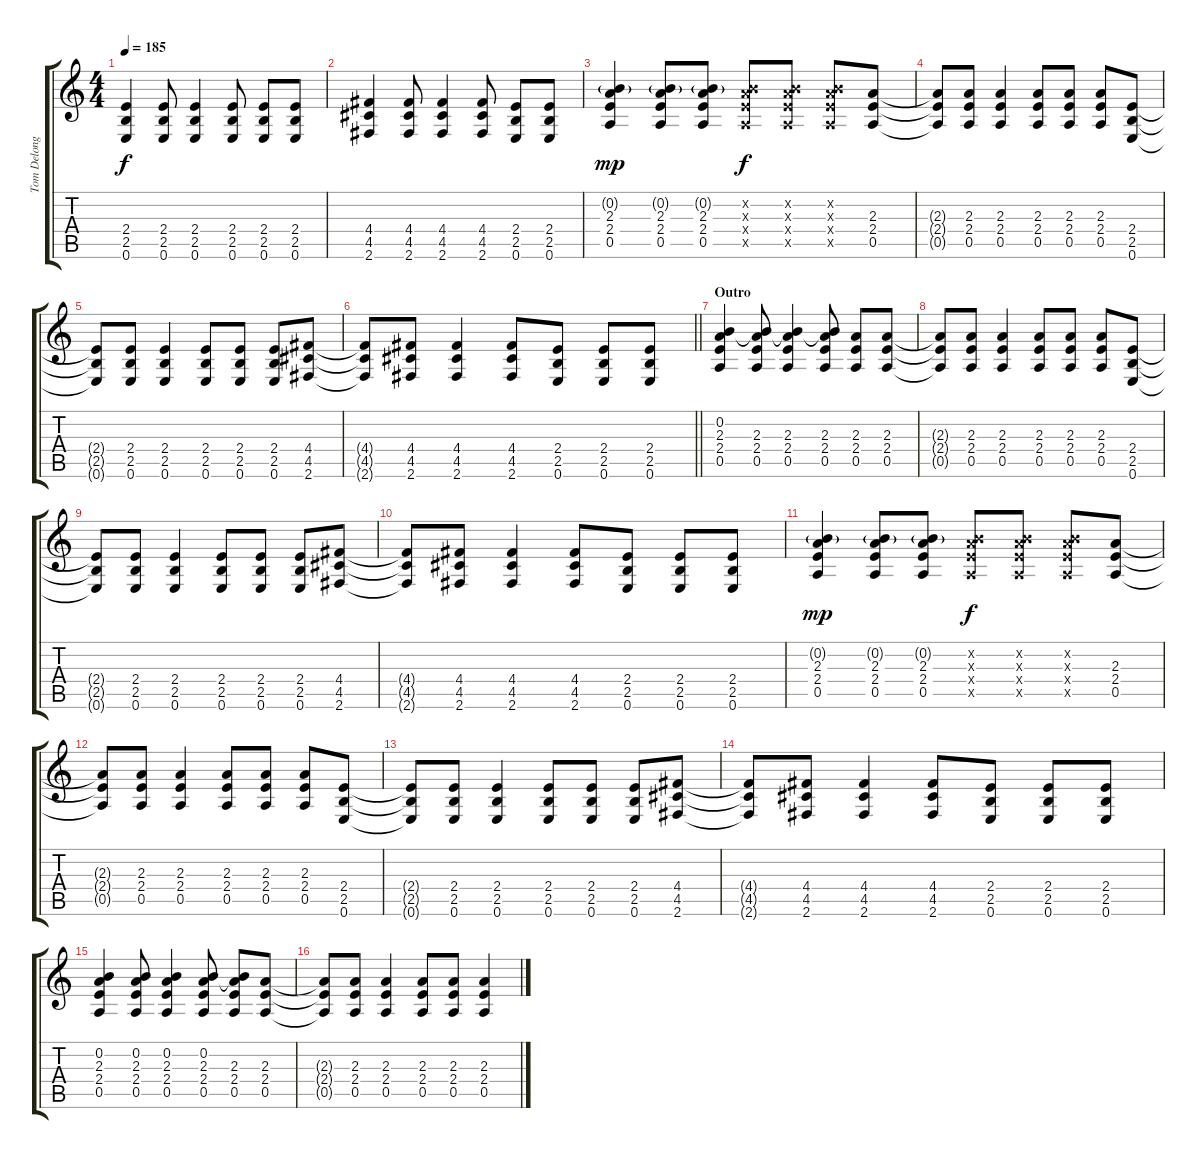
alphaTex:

\track ("Tom Delonge - Guitar" "Tom Delong") {instrument distortionguitar}
\staff {score tabs}
\tuning (E4 B3 G3 D3 A2 E2) {hide}
\ts (4 4)
\tempo 185
\clef g2
\ks c
(2.4 2.5 0.6).4{dy f} (2.4 2.5 0.6).8 (2.4 2.5 0.6).4 (2.4 2.5 0.6).8 (2.4 2.5 0.6).8 (2.4 2.5 0.6).8 |
(4.4 4.5 2.6).4 (4.4 4.5 2.6).8 (4.4 4.5 2.6).4 (4.4 4.5 2.6).8 (2.4 2.5 0.6).8 (2.4 2.5 0.6).8 |
(0.2{g} 2.3 2.4 0.5).4{dy mp} (0.2{g} 2.3 2.4 0.5).8 (0.2{g} 2.3 2.4 0.5).8 (0.2{x} 2.3{x} 2.4{x} 0.5{x}).8{dy f} (0.2{x} 2.3{x} 2.4{x} 0.5{x}).8 (0.2{x} 2.3{x} 2.4{x} 0.5{x}).8 (2.3 2.4 0.5).8 |
(2.3{t} 2.4{t} 0.5{t}).8 (2.3 2.4 0.5).8 (2.3 2.4 0.5).4 (2.3 2.4 0.5).8 (2.3 2.4 0.5).8 (2.3 2.4 0.5).8 (2.4 2.5 0.6).8 |
(2.4{t} 2.5{t} 0.6{t}).8 (2.4 2.5 0.6).8 (2.4 2.5 0.6).4 (2.4 2.5 0.6).8 (2.4 2.5 0.6).8 (2.4 2.5 0.6).8 (4.4 4.5 2.6).8 |
\barLineRight lightlight
(4.4{t} 4.5{t} 2.6{t}).8 (4.4 4.5 2.6).8 (4.4 4.5 2.6).4 (4.4 4.5 2.6).8 (2.4 2.5 0.6).8 (2.4 2.5 0.6).8 (2.4 2.5 0.6).8 |
\section ("" "Outro")
(0.2 2.3 2.4 0.5).4 (0.2{t} 2.3 2.4 0.5).8 (0.2{t} 2.3 2.4 0.5).4 (0.2{t} 2.3 2.4 0.5).8 (2.3 2.4 0.5).8 (2.3 2.4 0.5).8 |
(2.3{t} 2.4{t} 0.5{t}).8 (2.3 2.4 0.5).8 (2.3 2.4 0.5).4 (2.3 2.4 0.5).8 (2.3 2.4 0.5).8 (2.3 2.4 0.5).8 (2.4 2.5 0.6).8 |
(2.4{t} 2.5{t} 0.6{t}).8 (2.4 2.5 0.6).8 (2.4 2.5 0.6).4 (2.4 2.5 0.6).8 (2.4 2.5 0.6).8 (2.4 2.5 0.6).8 (4.4 4.5 2.6).8 |
(4.4{t} 4.5{t} 2.6{t}).8 (4.4 4.5 2.6).8 (4.4 4.5 2.6).4 (4.4 4.5 2.6).8 (2.4 2.5 0.6).8 (2.4 2.5 0.6).8 (2.4 2.5 0.6).8 |
(0.2{g} 2.3 2.4 0.5).4{dy mp} (0.2{g} 2.3 2.4 0.5).8 (0.2{g} 2.3 2.4 0.5).8 (0.2{x} 2.3{x} 2.4{x} 0.5{x}).8{dy f} (0.2{x} 2.3{x} 2.4{x} 0.5{x}).8 (0.2{x} 2.3{x} 2.4{x} 0.5{x}).8 (2.3 2.4 0.5).8 |
(2.3{t} 2.4{t} 0.5{t}).8 (2.3 2.4 0.5).8 (2.3 2.4 0.5).4 (2.3 2.4 0.5).8 (2.3 2.4 0.5).8 (2.3 2.4 0.5).8 (2.4 2.5 0.6).8 |
(2.4{t} 2.5{t} 0.6{t}).8 (2.4 2.5 0.6).8 (2.4 2.5 0.6).4 (2.4 2.5 0.6).8 (2.4 2.5 0.6).8 (2.4 2.5 0.6).8 (4.4 4.5 2.6).8 |
(4.4{t} 4.5{t} 2.6{t}).8 (4.4 4.5 2.6).8 (4.4 4.5 2.6).4 (4.4 4.5 2.6).8 (2.4 2.5 0.6).8 (2.4 2.5 0.6).8 (2.4 2.5 0.6).8 |
(0.2 2.3 2.4 0.5).4 (0.2 2.3 2.4 0.5).8 (0.2 2.3 2.4 0.5).4 (0.2 2.3 2.4 0.5).8 (0.2{t} 2.3 2.4 0.5).8 (2.3 2.4 0.5).8 |
(2.3{t} 2.4{t} 0.5{t}).8 (2.3 2.4 0.5).8 (2.3 2.4 0.5).4 (2.3 2.4 0.5).8 (2.3 2.4 0.5).8 (2.3 2.4 0.5).4
